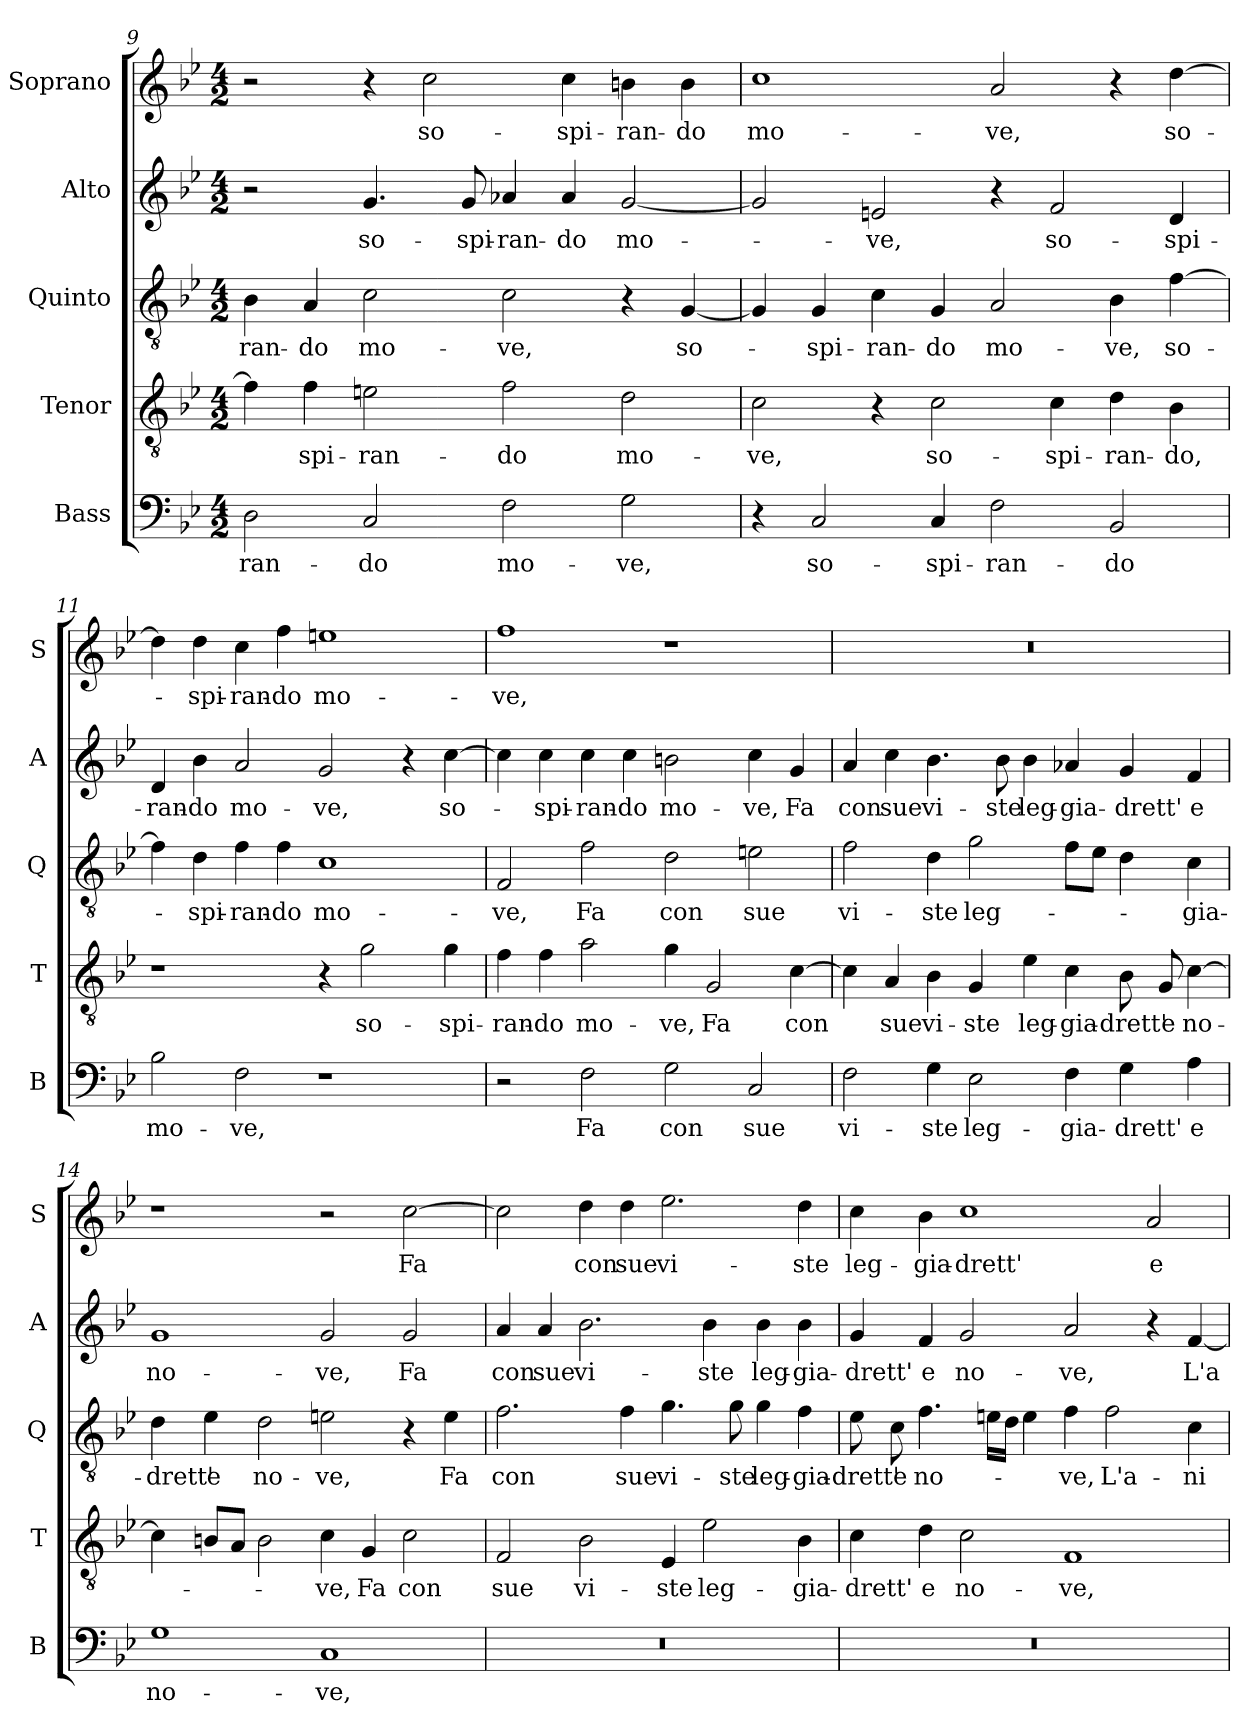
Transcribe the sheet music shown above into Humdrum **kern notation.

**kern	**text	**kern	**text	**kern	**text	**kern	**text	**kern	**text
*part5	*part5	*part4	*part4	*part3	*part3	*part2	*part2	*part1	*part1
*staff5	*staff5	*staff4	*staff4	*staff3	*staff3	*staff2	*staff2	*staff1	*staff1
*I"Bass	*	*I"Tenor	*	*I"Quinto	*	*I"Alto	*	*I"Soprano	*
*I'B	*	*I'T	*	*I'Q	*	*I'A	*	*I'S	*
!!LO:PB:g=z
*clefF4	*	*clefGv2	*	*clefGv2	*	*clefG2	*	*clefG2	*
*k[b-e-]	*	*k[b-e-]	*	*k[b-e-]	*	*k[b-e-]	*	*k[b-e-]	*
*B-:	*	*B-:	*	*B-:	*	*B-:	*	*B-:	*
*M4/2	*	*M4/2	*	*M4/2	*	*M4/2	*	*M4/2	*
=9	=9	=9	=9	=9	=9	=9	=9	=9	=9
!	!LO:LY:b	!	!	!	!LO:LY:b	!	!	!	!
2D\	-ran-	4f\]	.	4B-\	-ran-	2r	.	2r	.
!	!	!	!LO:LY:b	!	!LO:LY:b	!	!	!	!
.	.	4f\	-spi-	4A/	-do	.	.	.	.
!	!LO:LY:b	!	!LO:LY:b	!	!LO:LY:b	!	!LO:LY:b	!	!
2C/	-do	2en\	-ran-	2c\	mo-	4.g/	so-	4r	.
!	!	!	!	!	!	!	!	!	!LO:LY:b
.	.	.	.	.	.	.	.	2cc\	so-
!	!	!	!	!	!	!	!LO:LY:b	!	!
.	.	.	.	.	.	8g/	-spi-	.	.
!	!LO:LY:b	!	!LO:LY:b	!	!LO:LY:b	!	!LO:LY:b	!	!
2F\	mo-	2f\	-do	2c\	-ve,	4a-X/	-ran-	.	.
!	!	!	!	!	!	!	!LO:LY:b	!	!LO:LY:b
.	.	.	.	.	.	4a-/	-do	4cc\	-spi-
!	!LO:LY:b	!	!LO:LY:b	!	!	!	!LO:LY:b	!	!LO:LY:b
2G\	-ve,	2d\	mo-	4r	.	[2g/	mo-	4bn\	-ran-
!	!	!	!	!	!LO:LY:b	!	!	!	!LO:LY:b
.	.	.	.	[4G/	so-	.	.	4b\	-do
=10	=10	=10	=10	=10	=10	=10	=10	=10	=10
!	!	!	!LO:LY:b	!	!	!	!	!	!LO:LY:b
4r	.	2c\	-ve,	4G/]	.	2g/]	.	1cc	mo-
!	!LO:LY:b	!	!	!	!LO:LY:b	!	!	!	!
2C/	so-	.	.	4G/	-spi-	.	.	.	.
!	!	!	!	!	!LO:LY:b	!	!LO:LY:b	!	!
.	.	4r	.	4c\	-ran-	2en/	-ve,	.	.
!	!LO:LY:b	!	!LO:LY:b	!	!LO:LY:b	!	!	!	!
4C/	-spi-	2c\	so-	4G/	-do	.	.	.	.
!	!LO:LY:b	!	!	!	!LO:LY:b	!	!	!	!LO:LY:b
2F\	-ran-	.	.	2A/	mo-	4r	.	2a/	-ve,
!	!	!	!LO:LY:b	!	!	!	!LO:LY:b	!	!
.	.	4c\	-spi-	.	.	2f/	so-	.	.
!	!LO:LY:b	!	!LO:LY:b	!	!LO:LY:b	!	!	!	!
2BB-/	-do	4d\	-ran-	4B-\	-ve,	.	.	4r	.
!	!	!	!LO:LY:b	!	!LO:LY:b	!	!LO:LY:b	!	!LO:LY:b
.	.	4B-\	-do,	[4f\	so-	4d/	-spi-	[4dd\	so-
=11	=11	=11	=11	=11	=11	=11	=11	=11	=11
!	!LO:LY:b	!	!	!	!	!	!LO:LY:b	!	!
2B-\	mo-	1r	.	4f\]	.	4d/	-ran-	4dd\]	.
!	!	!	!	!	!LO:LY:b	!	!LO:LY:b	!	!LO:LY:b
.	.	.	.	4d\	-spi-	4b-\	-do	4dd\	-spi-
!	!LO:LY:b	!	!	!	!LO:LY:b	!	!LO:LY:b	!	!LO:LY:b
2F\	-ve,	.	.	4f\	-ran-	2a/	mo-	4cc\	-ran-
!	!	!	!	!	!LO:LY:b	!	!	!	!LO:LY:b
.	.	.	.	4f\	-do	.	.	4ff\	-do
!	!	!	!	!	!LO:LY:b	!	!LO:LY:b	!	!LO:LY:b
1r	.	4r	.	1c	mo-	2g/	-ve,	1een	mo-
!	!	!	!LO:LY:b	!	!	!	!	!	!
.	.	2g\	so-	.	.	.	.	.	.
.	.	.	.	.	.	4r	.	.	.
!	!	!	!LO:LY:b	!	!	!	!LO:LY:b	!	!
.	.	4g\	-spi-	.	.	[4cc\	so-	.	.
!!LO:LB:g=z
=12	=12	=12	=12	=12	=12	=12	=12	=12	=12
!	!	!	!LO:LY:b	!	!LO:LY:b	!	!	!	!LO:LY:b
2r	.	4f\	-ran-	2F/	-ve,	4cc\]	.	1ff	-ve,
!	!	!	!LO:LY:b	!	!	!	!LO:LY:b	!	!
.	.	4f\	-do	.	.	4cc\	-spi-	.	.
!	!LO:LY:b	!	!LO:LY:b	!	!LO:LY:b	!	!LO:LY:b	!	!
2F\	Fa	2a\	mo-	2f\	Fa	4cc\	-ran-	.	.
!	!	!	!	!	!	!	!LO:LY:b	!	!
.	.	.	.	.	.	4cc\	-do	.	.
!	!LO:LY:b	!	!LO:LY:b	!	!LO:LY:b	!	!LO:LY:b	!	!
2G\	con	4g\	-ve,	2d\	con	2bn\	mo-	1r	.
!	!	!	!LO:LY:b	!	!	!	!	!	!
.	.	2G/	Fa	.	.	.	.	.	.
!	!LO:LY:b	!	!	!	!LO:LY:b	!	!LO:LY:b	!	!
2C/	sue	.	.	2en\	sue	4cc\	-ve,	.	.
!	!	!	!LO:LY:b	!	!	!	!LO:LY:b	!	!
.	.	[4c\	con	.	.	4g/	Fa	.	.
=13	=13	=13	=13	=13	=13	=13	=13	=13	=13
!	!LO:LY:b	!	!	!	!LO:LY:b	!	!LO:LY:b	!	!
2F\	vi-	4c\]	.	2f\	vi-	4a/	con	0r	.
!	!	!	!LO:LY:b	!	!	!	!LO:LY:b	!	!
.	.	4A/	sue	.	.	4cc\	sue	.	.
!	!LO:LY:b	!	!LO:LY:b	!	!LO:LY:b	!	!LO:LY:b	!	!
4G\	-ste	4B-\	vi-	4d\	-ste	4.b-\	vi-	.	.
!	!LO:LY:b	!	!LO:LY:b	!	!LO:LY:b	!	!	!	!
2E-\	leg-	4G/	-ste	2g\	leg-	.	.	.	.
!	!	!	!	!	!	!	!LO:LY:b	!	!
.	.	.	.	.	.	8b-\	-ste	.	.
!	!	!	!LO:LY:b	!	!	!	!LO:LY:b	!	!
.	.	4e-\	leg-	.	.	4b-\	leg-	.	.
!	!LO:LY:b	!	!LO:LY:b	!	!	!	!LO:LY:b	!	!
4F\	-gia-	4c\	-gia-	8f\L	.	4a-X/	-gia-	.	.
.	.	.	.	8e-\J	.	.	.	.	.
!	!LO:LY:b	!	!LO:LY:b	!	!	!	!LO:LY:b	!	!
4G\	-drett'	8B-\	-drett'	4d\	.	4g/	-drett'	.	.
!	!	!	!LO:LY:b	!	!	!	!	!	!
.	.	8G/	e	.	.	.	.	.	.
!	!LO:LY:b	!	!LO:LY:b	!	!LO:LY:b	!	!LO:LY:b	!	!
4A\	e	[4c\	no-	4c\	-gia-	4f/	e	.	.
=14	=14	=14	=14	=14	=14	=14	=14	=14	=14
!	!LO:LY:b	!	!	!	!LO:LY:b	!	!LO:LY:b	!	!
1G	no-	4c\]	.	4d\	-drett'	1g	no-	1r	.
!	!	!	!	!	!LO:LY:b	!	!	!	!
.	.	8Bn/L	.	4e-\	e	.	.	.	.
.	.	8A/J	.	.	.	.	.	.	.
!	!	!	!	!	!LO:LY:b	!	!	!	!
.	.	2B\	.	2d\	no-	.	.	.	.
!	!LO:LY:b	!	!LO:LY:b	!	!LO:LY:b	!	!LO:LY:b	!	!
1C	-ve,	4c\	-ve,	2en\	-ve,	2g/	-ve,	2r	.
!	!	!	!LO:LY:b	!	!	!	!	!	!
.	.	4G/	Fa	.	.	.	.	.	.
!	!	!	!LO:LY:b	!	!	!	!LO:LY:b	!	!LO:LY:b
.	.	2c\	con	4r	.	2g/	Fa	[2cc\	Fa
!	!	!	!	!	!LO:LY:b	!	!	!	!
.	.	.	.	4e\	Fa	.	.	.	.
!!LO:LB:g=z
=15	=15	=15	=15	=15	=15	=15	=15	=15	=15
!	!	!	!LO:LY:b	!	!LO:LY:b	!	!LO:LY:b	!	!
0r	.	2F/	sue	2.f\	con	4a/	con	2cc\]	.
!	!	!	!	!	!	!	!LO:LY:b	!	!
.	.	.	.	.	.	4a/	sue	.	.
!	!	!	!LO:LY:b	!	!	!	!LO:LY:b	!	!LO:LY:b
.	.	2B-\	vi-	.	.	2.b-\	vi-	4dd\	con
!	!	!	!	!	!LO:LY:b	!	!	!	!LO:LY:b
.	.	.	.	4f\	sue	.	.	4dd\	sue
!	!	!	!LO:LY:b	!	!LO:LY:b	!	!	!	!LO:LY:b
.	.	4E-/	-ste	4.g\	vi-	.	.	2.ee-\	vi-
!	!	!	!LO:LY:b	!	!	!	!LO:LY:b	!	!
.	.	2e-\	leg-	.	.	4b-\	-ste	.	.
!	!	!	!	!	!LO:LY:b	!	!	!	!
.	.	.	.	8g\	-ste	.	.	.	.
!	!	!	!	!	!LO:LY:b	!	!LO:LY:b	!	!
.	.	.	.	4g\	leg-	4b-\	leg-	.	.
!	!	!	!LO:LY:b	!	!LO:LY:b	!	!LO:LY:b	!	!LO:LY:b
.	.	4B-\	-gia-	4f\	-gia-	4b-\	-gia-	4dd\	-ste
=16	=16	=16	=16	=16	=16	=16	=16	=16	=16
!	!	!	!LO:LY:b	!	!LO:LY:b	!	!LO:LY:b	!	!LO:LY:b
0r	.	4c\	-drett'	8e-\	-drett'	4g/	-drett'	4cc\	leg-
!	!	!	!	!	!LO:LY:b	!	!	!	!
.	.	.	.	8c\	e	.	.	.	.
!	!	!	!LO:LY:b	!	!LO:LY:b	!	!LO:LY:b	!	!LO:LY:b
.	.	4d\	e	4.f\	no-	4f/	e	4b-\	-gia-
!	!	!	!LO:LY:b	!	!	!	!LO:LY:b	!	!LO:LY:b
.	.	2c\	no-	.	.	2g/	no-	1cc	-drett'
.	.	.	.	16en\LL	.	.	.	.	.
.	.	.	.	16d\JJ	.	.	.	.	.
.	.	.	.	4e\	.	.	.	.	.
!	!	!	!LO:LY:b	!	!LO:LY:b	!	!LO:LY:b	!	!
.	.	1F	-ve,	4f\	-ve,	2a/	-ve,	.	.
!	!	!	!	!	!LO:LY:b	!	!	!	!
.	.	.	.	2f\	L'a-	.	.	.	.
!	!	!	!	!	!	!	!	!	!LO:LY:b
.	.	.	.	.	.	4r	.	2a/	e
!	!	!	!	!	!LO:LY:b	!	!LO:LY:b	!	!
.	.	.	.	4c\	-ni-	[4f/	L'a-	.	.
=	=	=	=	=	=	=	=	=	=
*-	*-	*-	*-	*-	*-	*-	*-	*-	*-
